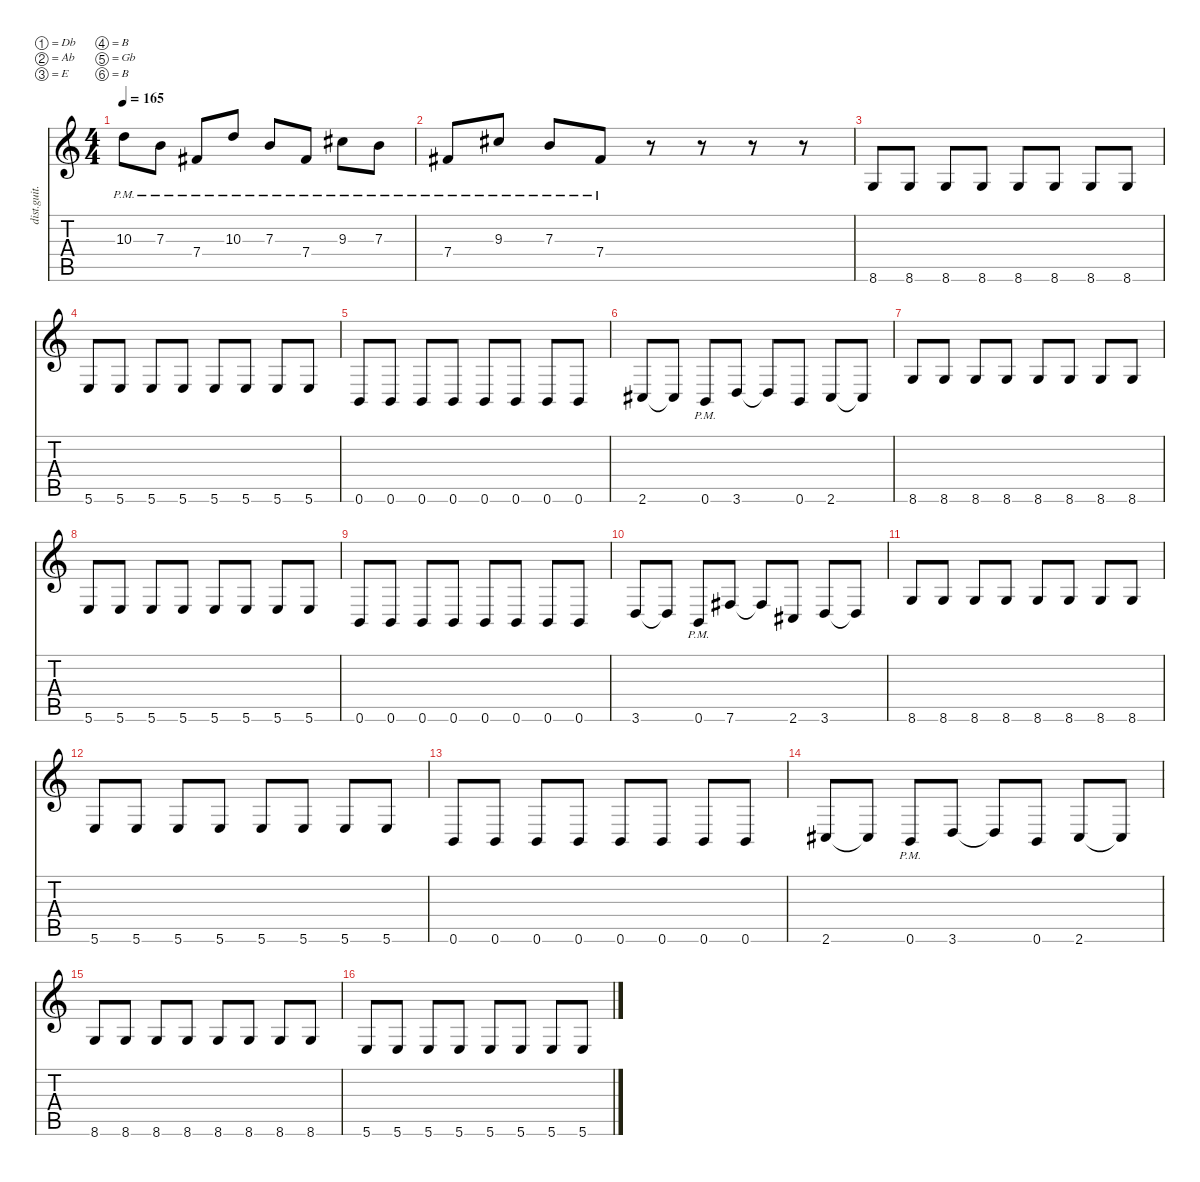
\defaultSystemsLayout 4
\hideDynamics
\bracketExtendMode nobrackets
\otherSystemsTrackNameOrientation horizontal
\track ("Distortion Guitar" "dist.guit.") {instrument distortionguitar}
\staff {score tabs}
\tuning (Db4 Ab3 E3 B2 Gb2 B1)
\ts (4 4)
\tempo 165
\clef g2
\ks c
10.3{pm}.8{dy mf beam Down} 7.3{pm}.8{beam Down} 7.4{pm acc #}.8{beam Up} 10.3{pm}.8{beam Up} 7.3{pm}.8{beam Up} 7.4{pm acc #}.8{beam Up} 9.3{pm acc #}.8{beam Down} 7.3{pm}.8{beam Down} |
7.4{pm acc #}.8{beam Up} 9.3{pm acc #}.8{beam Up} 7.3{pm}.8{beam Up} 7.4{pm acc #}.8{beam Up} r.8{beam Up} r.8{beam Up} r.8{beam Up} r.8{beam Up} |
8.6.8{beam Up} 8.6.8{beam Up} 8.6.8{beam Up} 8.6.8{beam Up} 8.6.8{beam Up} 8.6.8{beam Up} 8.6.8{beam Up} 8.6.8{beam Up} |
5.6.8{beam Up} 5.6.8{beam Up} 5.6.8{beam Up} 5.6.8{beam Up} 5.6.8{beam Up} 5.6.8{beam Up} 5.6.8{beam Up} 5.6.8{beam Up} |
0.6.8{beam Up} 0.6.8{beam Up} 0.6.8{beam Up} 0.6.8{beam Up} 0.6.8{beam Up} 0.6.8{beam Up} 0.6.8{beam Up} 0.6.8{beam Up} |
2.6{acc #}.8{beam Up} 2.6{t acc #}.8{beam Up} 0.6{pm}.8{beam Up} 3.6.8{beam Up} 3.6{t}.8{beam Up} 0.6.8{beam Up} 2.6{acc #}.8{beam Up} 2.6{t acc #}.8{beam Up} |
8.6.8{beam Up} 8.6.8{beam Up} 8.6.8{beam Up} 8.6.8{beam Up} 8.6.8{beam Up} 8.6.8{beam Up} 8.6.8{beam Up} 8.6.8{beam Up} |
5.6.8{beam Up} 5.6.8{beam Up} 5.6.8{beam Up} 5.6.8{beam Up} 5.6.8{beam Up} 5.6.8{beam Up} 5.6.8{beam Up} 5.6.8{beam Up} |
0.6.8{beam Up} 0.6.8{beam Up} 0.6.8{beam Up} 0.6.8{beam Up} 0.6.8{beam Up} 0.6.8{beam Up} 0.6.8{beam Up} 0.6.8{beam Up} |
3.6.8{beam Up} 3.6{t}.8{beam Up} 0.6{pm}.8{beam Up} 7.6{acc #}.8{beam Up} 7.6{t acc #}.8{beam Up} 2.6{acc #}.8{beam Up} 3.6.8{beam Up} 3.6{t}.8{beam Up} |
8.6.8{beam Up} 8.6.8{beam Up} 8.6.8{beam Up} 8.6.8{beam Up} 8.6.8{beam Up} 8.6.8{beam Up} 8.6.8{beam Up} 8.6.8{beam Up} |
5.6.8{beam Up} 5.6.8{beam Up} 5.6.8{beam Up} 5.6.8{beam Up} 5.6.8{beam Up} 5.6.8{beam Up} 5.6.8{beam Up} 5.6.8{beam Up} |
0.6.8{beam Up} 0.6.8{beam Up} 0.6.8{beam Up} 0.6.8{beam Up} 0.6.8{beam Up} 0.6.8{beam Up} 0.6.8{beam Up} 0.6.8{beam Up} |
2.6{acc #}.8{beam Up} 2.6{t acc #}.8{beam Up} 0.6{pm}.8{beam Up} 3.6.8{beam Up} 3.6{t}.8{beam Up} 0.6.8{beam Up} 2.6{acc #}.8{beam Up} 2.6{t acc #}.8{beam Up} |
8.6.8{beam Up} 8.6.8{beam Up} 8.6.8{beam Up} 8.6.8{beam Up} 8.6.8{beam Up} 8.6.8{beam Up} 8.6.8{beam Up} 8.6.8{beam Up} |
5.6.8{beam Up} 5.6.8{beam Up} 5.6.8{beam Up} 5.6.8{beam Up} 5.6.8{beam Up} 5.6.8{beam Up} 5.6.8{beam Up} 5.6.8{beam Up}
